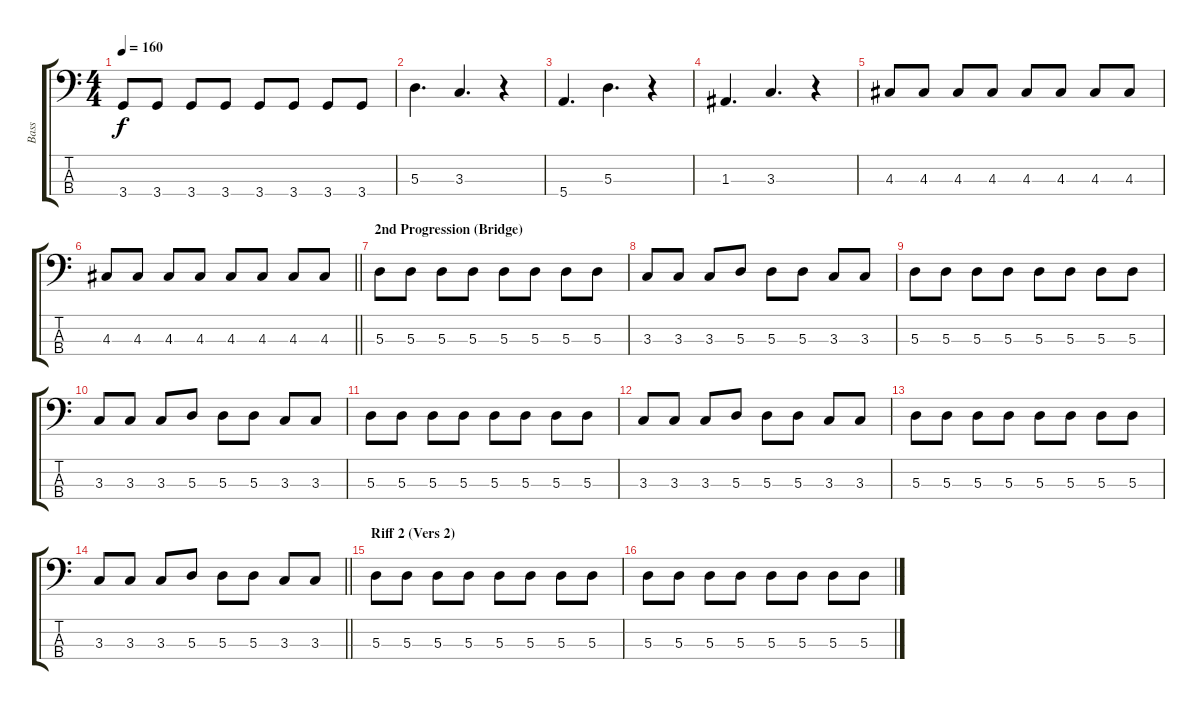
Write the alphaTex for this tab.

\track ("Bass" "Bass") {instrument electricbassfinger}
\staff {score tabs}
\tuning (G2 D2 A1 E1) {hide}
\ts (4 4)
\tempo 160
\clef f4
\ks c
3.4.8{dy f} 3.4.8 3.4.8 3.4.8 3.4.8 3.4.8 3.4.8 3.4.8 |
5.3.4{d} 3.3.4{d} r.4 |
5.4.4{d} 5.3.4{d} r.4 |
1.3.4{d} 3.3.4{d} r.4 |
4.3.8 4.3.8 4.3.8 4.3.8 4.3.8 4.3.8 4.3.8 4.3.8 |
\barLineRight lightlight
4.3.8 4.3.8 4.3.8 4.3.8 4.3.8 4.3.8 4.3.8 4.3.8 |
\section ("" "2nd Progression (Bridge)")
5.3.8 5.3.8 5.3.8 5.3.8 5.3.8 5.3.8 5.3.8 5.3.8 |
3.3.8 3.3.8 3.3.8 5.3.8 5.3.8 5.3.8 3.3.8 3.3.8 |
5.3.8 5.3.8 5.3.8 5.3.8 5.3.8 5.3.8 5.3.8 5.3.8 |
3.3.8 3.3.8 3.3.8 5.3.8 5.3.8 5.3.8 3.3.8 3.3.8 |
5.3.8 5.3.8 5.3.8 5.3.8 5.3.8 5.3.8 5.3.8 5.3.8 |
3.3.8 3.3.8 3.3.8 5.3.8 5.3.8 5.3.8 3.3.8 3.3.8 |
5.3.8 5.3.8 5.3.8 5.3.8 5.3.8 5.3.8 5.3.8 5.3.8 |
\barLineRight lightlight
3.3.8 3.3.8 3.3.8 5.3.8 5.3.8 5.3.8 3.3.8 3.3.8 |
\section ("" "Riff 2 (Vers 2)")
5.3.8 5.3.8 5.3.8 5.3.8 5.3.8 5.3.8 5.3.8 5.3.8 |
5.3.8 5.3.8 5.3.8 5.3.8 5.3.8 5.3.8 5.3.8 5.3.8
